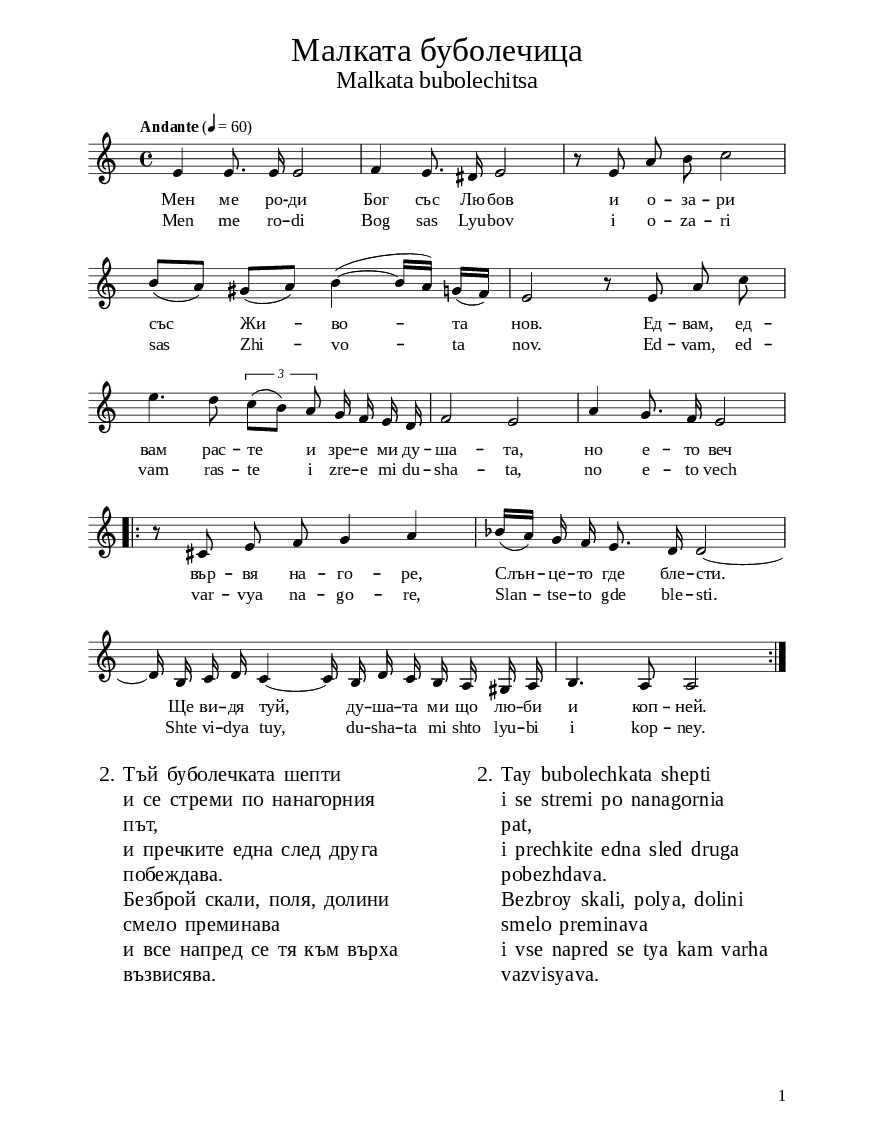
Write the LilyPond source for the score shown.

% Виж за разположението на текста.
\version "2.22.1"

% include paper part and global functions
\include "include/globals.ily"

\bookpart {
  \include "include/bookpart-paper.ily"
  \score {
    \include "include/score-layout.ily"

    \new Voice \absolute {
      \clef treble
      \key c \major
      \time 4/4
      \tempoFunc "Andante" 4 "60"
      \autoBeamOff

      e'4  e'8.  e'16  e'2 | % 2
      f'4  e'8.  dis'16  e'2 | % 3
      r8  e'8  a'8  b'8  c''2 \break | % 4
      b'8 ( [  a'8  ])   gis'8 ( [  a'8 ])
      b'4 ( ~  b'16 [  a'16 ] )   g'16 ( [
      f'16 ] )  | % 5
      e'2 r8  e'8  a'8  c''8 \break | % 6
      e''4.  d''8 \tweak direction #up \times 2/3 {
        \once \override Slur.positions = #'(1 . 1) c''8 ( [  b'8 ])  a'8
      }
      g'16  f'16  e'16  d'16 | % 7
      f'2  e'2 | % 8
      a'4  g'8.  f'16  e'2 \break
      \repeat
      volta 2 {
        | % 9
        r8  cis'8  e'8  f'8  g'4  a'4 |
        bes'16 ( [  a'16 ] )   g'16  f'16
        e'8.  d'16  d'2 ~ | % 11
        d'16  b16  c'16  d'16  c'4 ~
        c'16  b16  d'16  c'16  b16
        a16  gis16  a16 | % 12
        b4.  a8  a2
      }
    }

    \addlyrics {
      Мен ме ро -- ди Бог със Лю --
      бов и о -- за -- ри със Жи
      -- во -- та нов. Ед --
      вам, ед -- вам рас -- те  и зре
      -- е ми ду -- ша -- та, но е -- то
      веч вър -- вя на -- го -- ре, Слън
      -- це -- то где бле -- сти.
      Ще ви -- дя туй, ду -- ша -- та
      ми що лю -- би и коп -- ней.}
      \addlyrics {
        Men me ro -- di Bog sas Lyu --
        bov i o -- za -- ri sas Zhi
        -- vo -- ta nov. Ed --
        vam, ed -- vam ras -- te  i zre
        -- e mi du -- sha -- ta, no e -- to
        vech var -- vya na -- go -- re, Slan
        -- tse -- to gde ble -- sti.
        Shte vi -- dya tuy, du -- sha -- ta
        mi shto lyu -- bi i kop -- ney.}

        \header {
          title = \titleFunc "Малката буболечица" "Malkata bubolechitsa"
        }

        \midi{}

      } % score
      
      \markup \fontsize #bgCoupletFontSize {
        \hspace #1
        \override #`(baseline-skip . ,bgCoupletBaselineSkip)
        \column {
          \line {    2. Тъй буболечката шепти }
          \line {   "   " и се стреми по нанагорния }
          \line {   "   " път, }
          \line {   "   " и пречките една след друга }
          \line {   "   " побеждава. }
          \line {   "   " Безброй скали, поля, долини }
          \line {   "   " смело преминава }
          \line {   "   " и все напред се тя към върха }
          \line {   "   " възвисява. }
        }

        \hspace #7
        \override #`(baseline-skip . ,bgCoupletBaselineSkip)
        \column {
          \line {    2. Tay bubolechkata shepti }
          \line {   "   " i se stremi po nanagornia }
          \line {   "   " pat, }
          \line {   "   " i prechkite edna sled druga }
          \line {   "   " pobezhdava. }
          \line {   "   " Bezbroy skali, polya, dolini }
          \line {   "   " smelo preminava }
          \line {   "   " i vse napred se tya kam varha }
          \line {   "   " vazvisyava. }
        } %column
      } % markup

      \pageBreak

      \markup \fontsize #bgCoupletFontSize {
        \hspace #1
        \override #`(baseline-skip . ,bgCoupletBaselineSkip)
        \column {
          \line {    3. Тъй векове безброй летят }
          \line {   "   "  и времето я преобразява. }
          \line {   "   "  И тъй порасна тя – девица мила, }
          \line {   "   "  чиста роса, душа красива.}
          \line {   "   "  Творение на Бога, }
          \line {   "   "  разлива Мир и светла Радост }
          \line {   "   "  по света. }
        }

        \hspace #4
        \override #`(baseline-skip . ,bgCoupletBaselineSkip)
        \column {
          \line {    3. Tay vekove bezbroy letyat }
          \line {   "   "  i vremeto ya preobrazyava. }
          \line {   "   "  I tay porasna tya – devitsa mila, }
          \line {   "   "  chista rosa, dusha krasiva. }
          \line {   "   "  Tvorenie na Boga, }
          \line {   "   "  razliva Mir i svetla Radost }
          \line {   "   "  po sveta. }
        } %column
      } % markup


      

      % include foreign translation(s) of the song
      
\version "2.22.1"

\markup \fill-line { \fontsize #deTitleFontSize "Das kleine Käferchen" }
\markup \null
\markup \null
\markup \fontsize #deCoupletFontSize {
  \hspace #8
  \override #`(baseline-skip . ,deCoupletBaselineSkip)
      \column {
  \line {1. Mich hat Gott geboren,}

  \line { "   " mit einem neuen Leben erleuchtet.}

  \line { "   " Langsam, langsam gedeiht und reift meine Seele,}

  \line { "   " aber sieh schon:}

  \line { "   " Ich laufe aufwärts, wo die Sonne funkelt. Ich werde das sehen,}

  \line { "   " was meine Seele liebt und wonach sie trachtet.}
  \line { "  " }

  \line { 2. So flüstert der Käfer,}

  \line { "   " und strebt auf dem Weg nach oben,}

  \line { "   " und nacheinander überwindet er die Hürden. }

  \line { "   " Tapfer durchquert er Felsen, }

  \line { "   " Felder und Täler,}

  \line { "   " und strebt immer vorwärts}

  \line { "   " und erhebt sich bis zum Gipfel.}
  \line { "  " }
  \line { 3. So vergehen unzählige Jahrhunderte}

  \line { "   " und die Zeit verändert sich.}

  \line { "   " Und so wuchs er: jungfräulich,}

  \line { "   " reiner Tau, eine schöne Seele,}

  \line { "   " Schöpfung Gottes --}

  \line { "   " sie vergießt Frieden und helle Freude in der Welt.}
}
}


    } % bookpart

    % Più mosso
    %
